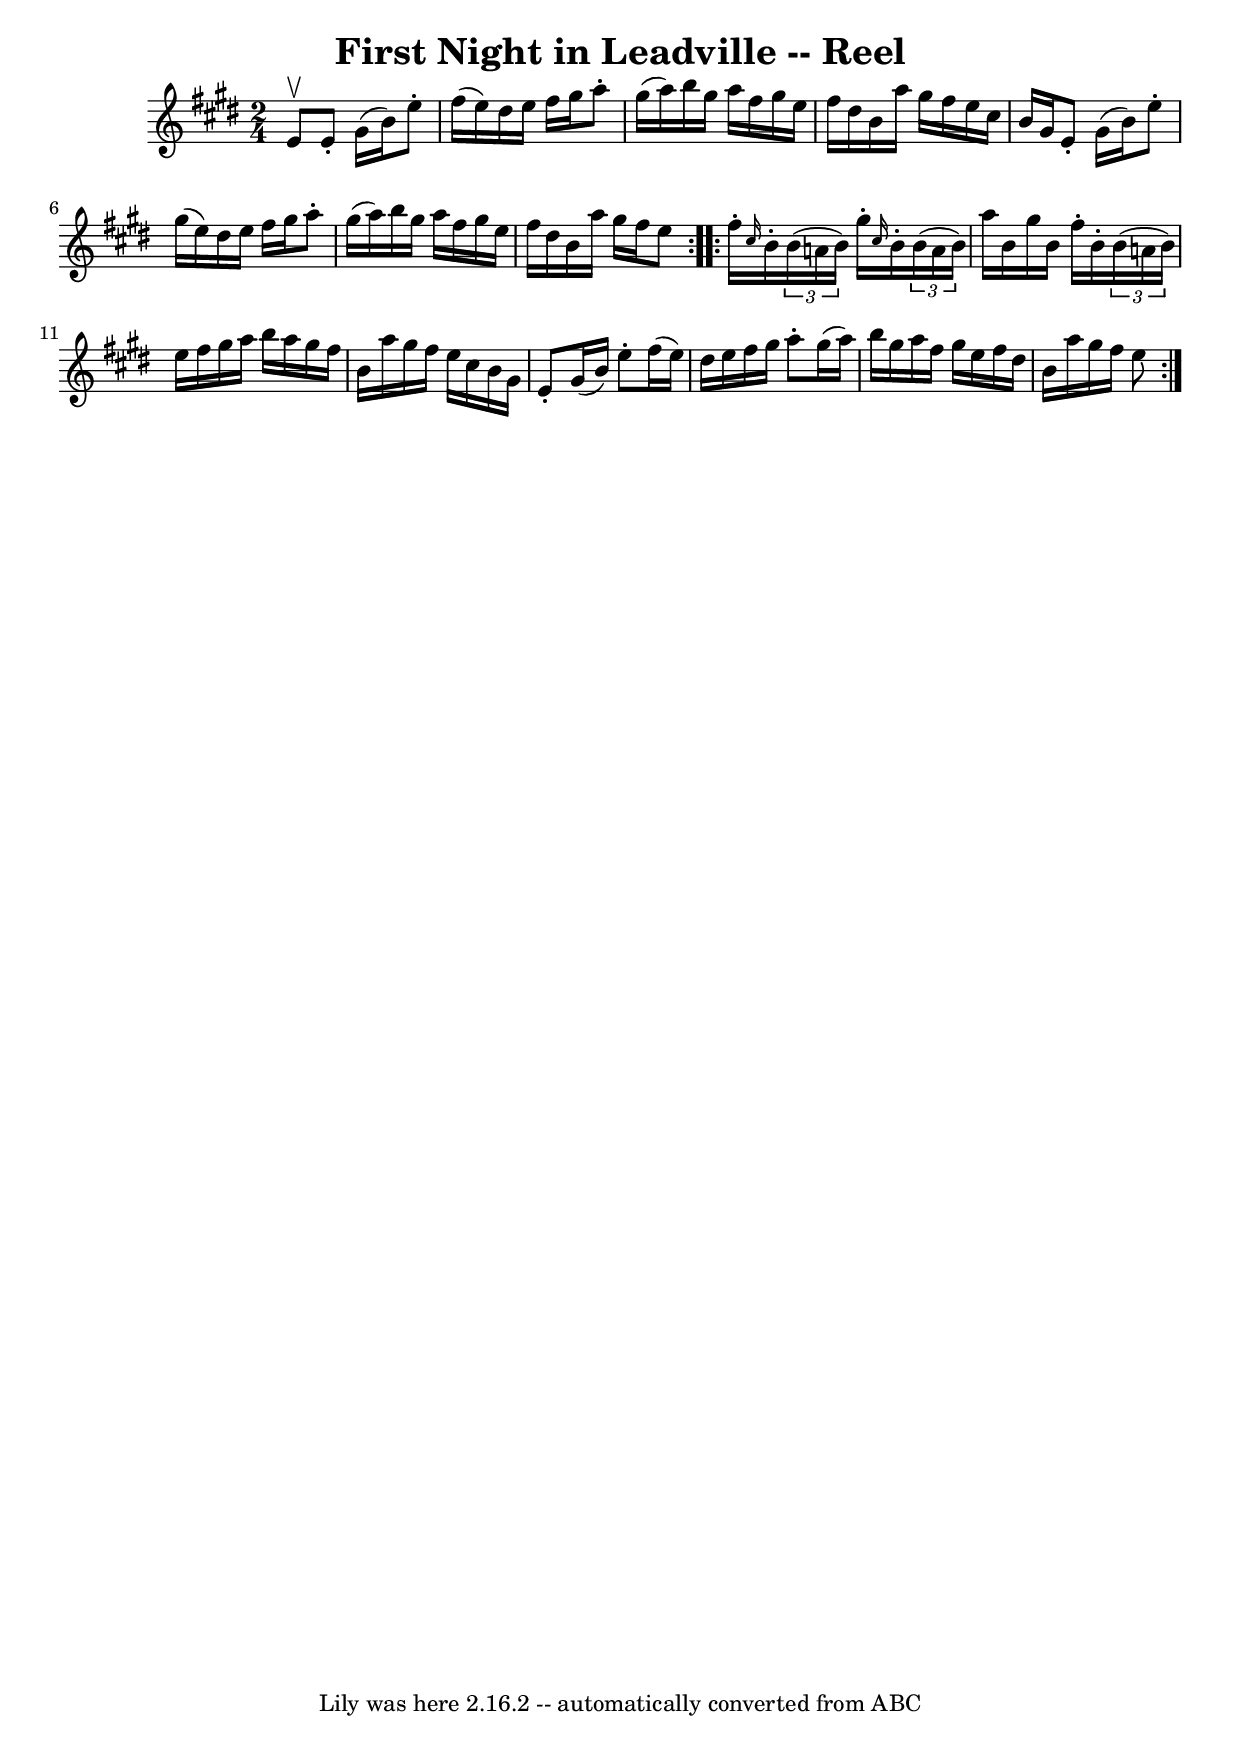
\version "2.16.2"
\include "Mammoth.ily"
\header {
  %% book = "Ryan's Mammoth Collection"
  crossRefNumber = "1"
  footnotes = "\\\\164\\\\I suspect the neutrals in the second part should be sharps"
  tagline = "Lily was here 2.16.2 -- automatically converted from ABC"
  title = "First Night in Leadville -- Reel"

}
voicedefault =  {



  \repeat volta 2 {

    \time 2/4 
    \key e \major
    e'8^\upbow |
    e'8-. gis'16 (b'16) 
    e''8-. fis''16 (e''16)   |
    dis''16 e''16 fis''16    
    gis''16 a''8-. gis''16 (a''16)   |
    b''16 gis''16    
    a''16 fis''16 gis''16 e''16 fis''16 dis''16    |
    b'16   
    a''16 gis''16 fis''16 e''16 cis''16 b'16 gis'16    |
    
    e'8-. gis'16 (b'16) e''8-. gis''16 (e''16)   |
    
    dis''16 e''16 fis''16 gis''16 a''8-. gis''16 (a''16)   
    |
    b''16 gis''16 a''16 fis''16 gis''16 e''16 fis''16  
    dis''16    |
    b'16 a''16 gis''16 fis''16 e''8  

  } 
  \repeat volta 2 {
    fis''16-. \grace { cis''16  
		      } b'16-.   
    \times 2/3 { b'16 (a'!16 b'16) 
	       } gis''16-. \grace { cis''16  
				   } 
    b'16-.   \times 2/3 { b'16 (a'16 b'16) 
			 }   |
    a''16    
    b'16 gis''16 b'16 fis''16-. b'16-.   \times 2/3 { b'16 (a'!16 
							b'16) 
						      }   |
    e''16 fis''16 gis''16 a''16 b''16    
    a''16 gis''16 fis''16    |
    b'16 a''16 gis''16 fis''16   
    e''16 cis''16 b'16 gis'16    |
    e'8-. gis'16 (b'16) e''8-. fis''16 (e''16)   |
    dis''16 e''16 fis''16   
    gis''16 a''8-. gis''16 (a''16)   |
    b''16 gis''16    
    a''16 fis''16 gis''16 e''16 fis''16 dis''16    |
    b'16   
    a''16 gis''16 fis''16 e''8  
  }   

}

\score{
  <<

    \context Staff="default"
    {
      \voicedefault 
      
    }

  >>
  \layout {
    
  }
  \midi {
  }

}
